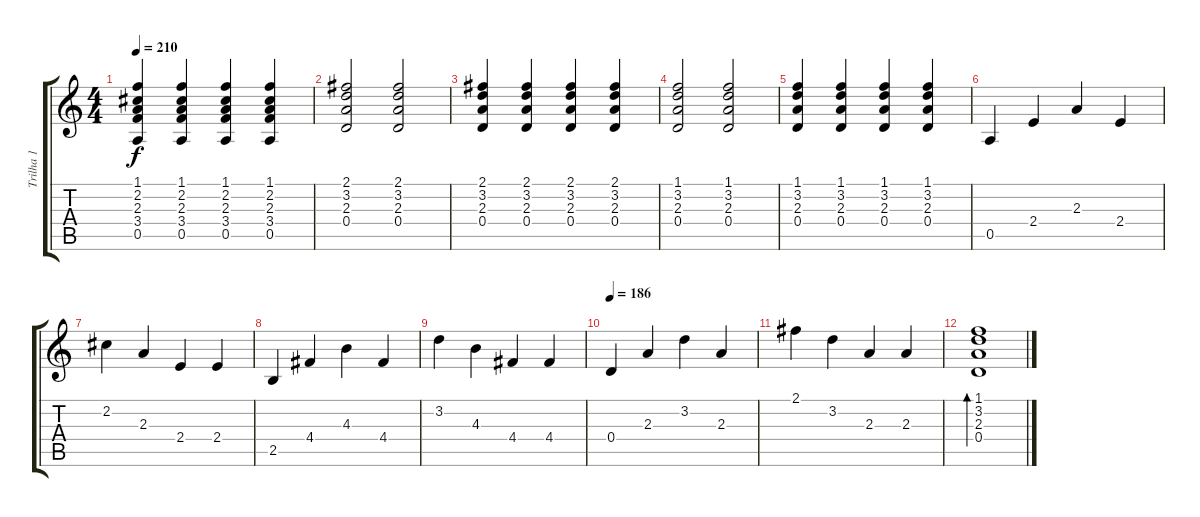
\track ("Trilha 1" "Trilha 1") {instrument acousticguitarnylon}
\staff {score tabs}
\tuning (E4 B3 G3 D3 A2 E2) {hide}
\ts (4 4)
\tempo 210
\clef g2
\ks c
(1.1 2.2 2.3 3.4 0.5).4{dy f} (1.1 2.2 2.3 3.4 0.5).4 (1.1 2.2 2.3 3.4 0.5).4 (1.1 2.2 2.3 3.4 0.5).4 |
(2.1 3.2 2.3 0.4).2 (2.1 3.2 2.3 0.4).2 |
(2.1 3.2 2.3 0.4).4 (2.1 3.2 2.3 0.4).4 (2.1 3.2 2.3 0.4).4 (2.1 3.2 2.3 0.4).4 |
(1.1 3.2 2.3 0.4).2 (1.1 3.2 2.3 0.4).2 |
(1.1 3.2 2.3 0.4).4 (1.1 3.2 2.3 0.4).4 (1.1 3.2 2.3 0.4).4 (1.1 3.2 2.3 0.4).4 |
0.5.4 2.4.4 2.3.4 2.4.4 |
2.2.4 2.3.4 2.4.4 2.4.4 |
2.5.4 4.4.4 4.3.4 4.4.4 |
3.2.4 4.3.4 4.4.4 4.4.4 |
\tempo 186
0.4.4 2.3.4 3.2.4 2.3.4 |
2.1.4 3.2.4 2.3.4 2.3.4 |
(1.1 3.2 2.3 0.4).1{bd 480}
